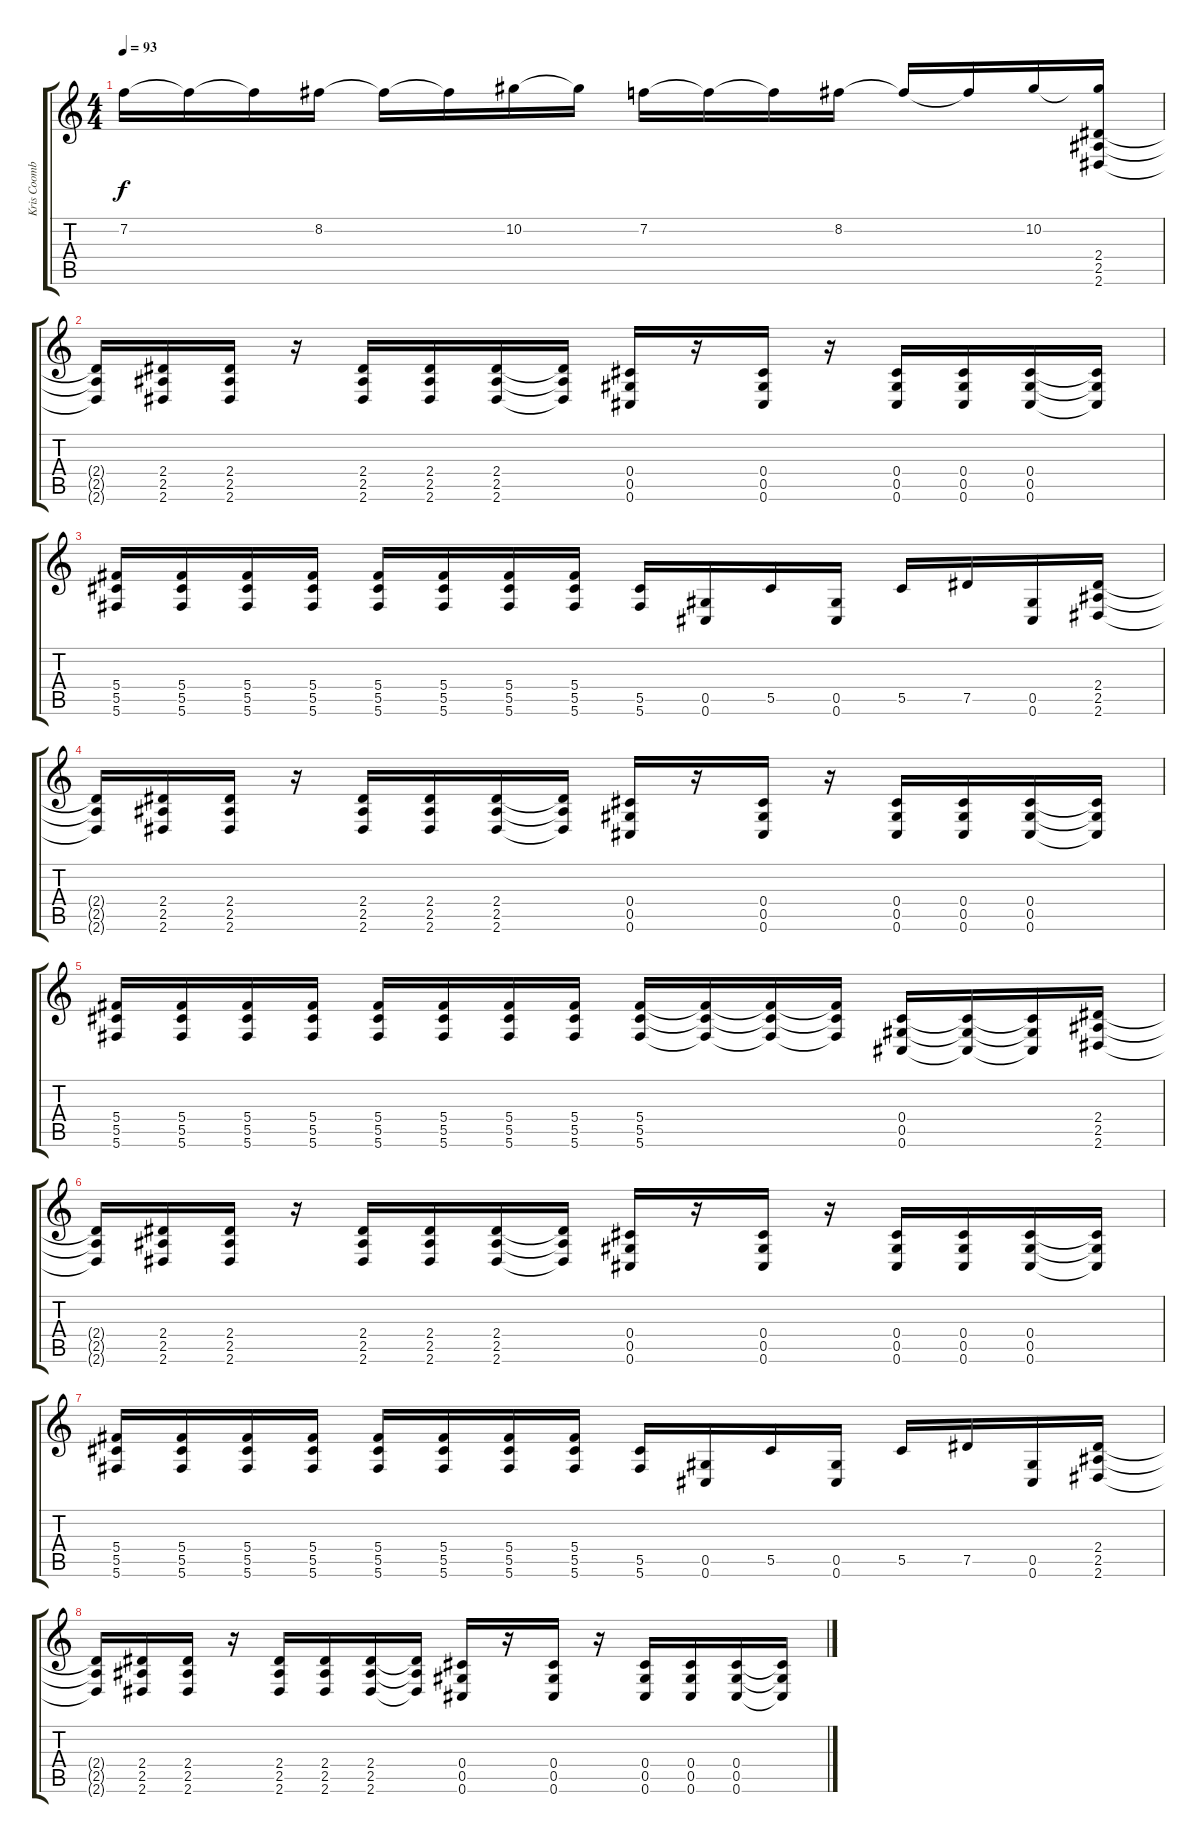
\track ("Kris Coombs" "Kris Coomb") {instrument distortionguitar}
\staff {score tabs}
\tuning (Eb4 Bb3 Gb3 Db3 Ab2 Db2) {hide}
\ts (4 4)
\tempo 93
\clef g2
\ks c
7.2.16{dy f} 7.2{t}.16 7.2{t}.16 8.2.16 8.2{t}.16 8.2{t}.16 10.2.16 10.2{t}.16 7.2.16 7.2{t}.16 7.2{t}.16 8.2.16 8.2{t}.16 8.2{t}.16 10.2.16 (10.2{t} 2.4 2.5 2.6).16 |
(2.4{t} 2.5{t} 2.6{t}).16 (2.4 2.5 2.6).16 (2.4 2.5 2.6).16 r.16 (2.4 2.5 2.6).16 (2.4 2.5 2.6).16 (2.4 2.5 2.6).16 (2.4{t} 2.5{t} 2.6{t}).16 (0.4 0.5 0.6).16 r.16 (0.4 0.5 0.6).16 r.16 (0.4 0.5 0.6).16 (0.4 0.5 0.6).16 (0.4 0.5 0.6).16 (0.4{t} 0.5{t} 0.6{t}).16 |
(5.4 5.5 5.6).16 (5.4 5.5 5.6).16 (5.4 5.5 5.6).16 (5.4 5.5 5.6).16 (5.4 5.5 5.6).16 (5.4 5.5 5.6).16 (5.4 5.5 5.6).16 (5.4 5.5 5.6).16 (5.5 5.6).16 (0.5 0.6).16 5.5.16 (0.5 0.6).16 5.5.16 7.5.16 (0.5 0.6).16 (2.4 2.5 2.6).16 |
(2.4{t} 2.5{t} 2.6{t}).16 (2.4 2.5 2.6).16 (2.4 2.5 2.6).16 r.16 (2.4 2.5 2.6).16 (2.4 2.5 2.6).16 (2.4 2.5 2.6).16 (2.4{t} 2.5{t} 2.6{t}).16 (0.4 0.5 0.6).16 r.16 (0.4 0.5 0.6).16 r.16 (0.4 0.5 0.6).16 (0.4 0.5 0.6).16 (0.4 0.5 0.6).16 (0.4{t} 0.5{t} 0.6{t}).16 |
(5.4 5.5 5.6).16 (5.4 5.5 5.6).16 (5.4 5.5 5.6).16 (5.4 5.5 5.6).16 (5.4 5.5 5.6).16 (5.4 5.5 5.6).16 (5.4 5.5 5.6).16 (5.4 5.5 5.6).16 (5.4 5.5 5.6).16 (5.4{t} 5.5{t} 5.6{t}).16 (5.4{t} 5.5{t} 5.6{t}).16 (5.4{t} 5.5{t} 5.6{t}).16 (0.4 0.5 0.6).16 (0.4{t} 0.5{t} 0.6{t}).16 (0.4{t} 0.5{t} 0.6{t}).16 (2.4 2.5 2.6).16 |
(2.4{t} 2.5{t} 2.6{t}).16 (2.4 2.5 2.6).16 (2.4 2.5 2.6).16 r.16 (2.4 2.5 2.6).16 (2.4 2.5 2.6).16 (2.4 2.5 2.6).16 (2.4{t} 2.5{t} 2.6{t}).16 (0.4 0.5 0.6).16 r.16 (0.4 0.5 0.6).16 r.16 (0.4 0.5 0.6).16 (0.4 0.5 0.6).16 (0.4 0.5 0.6).16 (0.4{t} 0.5{t} 0.6{t}).16 |
(5.4 5.5 5.6).16 (5.4 5.5 5.6).16 (5.4 5.5 5.6).16 (5.4 5.5 5.6).16 (5.4 5.5 5.6).16 (5.4 5.5 5.6).16 (5.4 5.5 5.6).16 (5.4 5.5 5.6).16 (5.5 5.6).16 (0.5 0.6).16 5.5.16 (0.5 0.6).16 5.5.16 7.5.16 (0.5 0.6).16 (2.4 2.5 2.6).16 |
(2.4{t} 2.5{t} 2.6{t}).16 (2.4 2.5 2.6).16 (2.4 2.5 2.6).16 r.16 (2.4 2.5 2.6).16 (2.4 2.5 2.6).16 (2.4 2.5 2.6).16 (2.4{t} 2.5{t} 2.6{t}).16 (0.4 0.5 0.6).16 r.16 (0.4 0.5 0.6).16 r.16 (0.4 0.5 0.6).16 (0.4 0.5 0.6).16 (0.4 0.5 0.6).16 (0.4{t} 0.5{t} 0.6{t}).16
